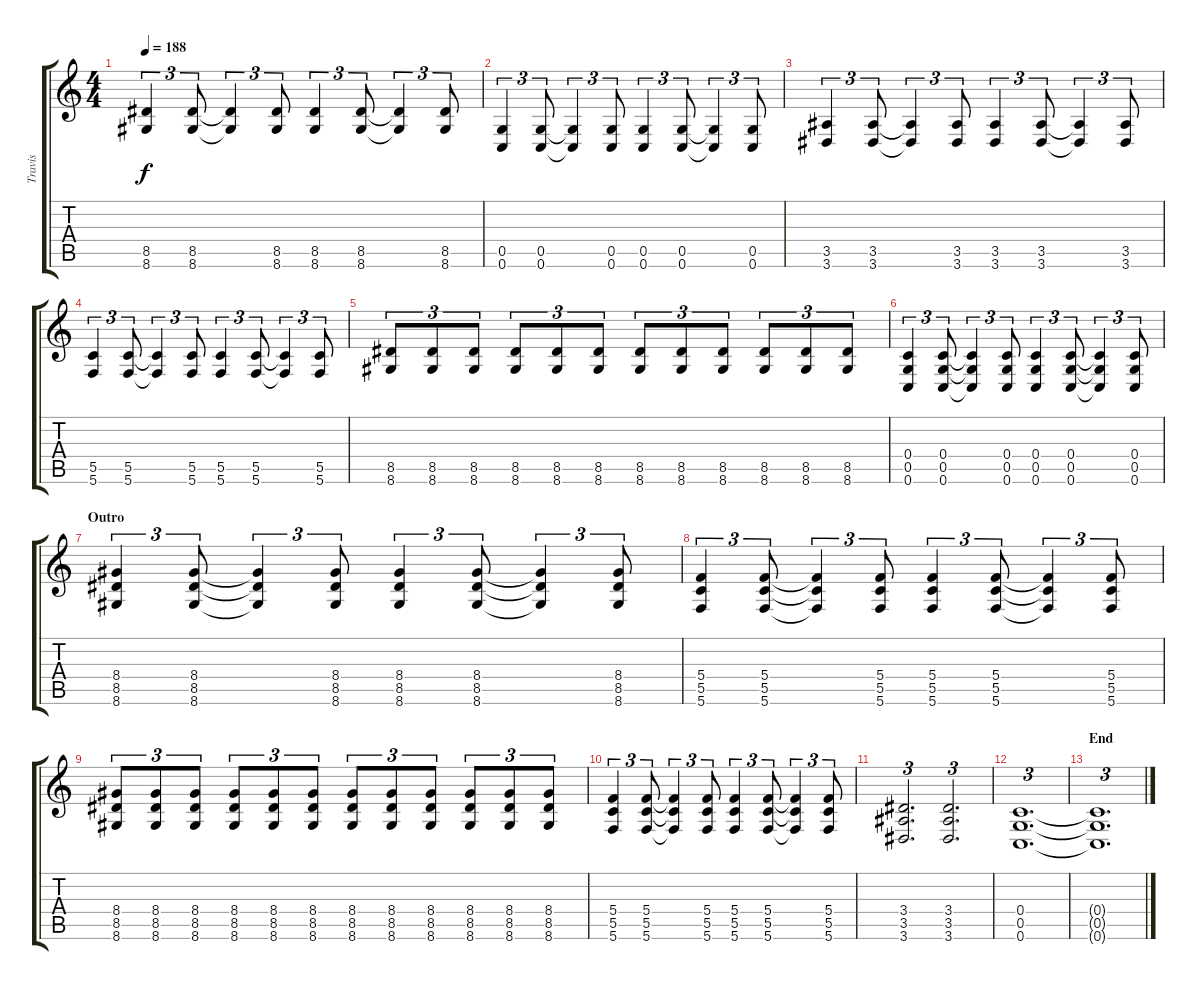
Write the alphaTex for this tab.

\track ("Travis" "Travis") {instrument distortionguitar}
\staff {score tabs}
\tuning (D4 A3 F3 C3 G2 C2) {hide}
\ts (4 4)
\tempo 188
\clef g2
\ks c
(8.5 8.6).4{tu (3 2) dy f} (8.5 8.6).8{tu (3 2)} (8.5{t} 8.6{t}).4{tu (3 2)} (8.5 8.6).8{tu (3 2)} (8.5 8.6).4{tu (3 2)} (8.5 8.6).8{tu (3 2)} (8.5{t} 8.6{t}).4{tu (3 2)} (8.5 8.6).8{tu (3 2)} |
(0.5 0.6).4{tu (3 2)} (0.5 0.6).8{tu (3 2)} (0.5{t} 0.6{t}).4{tu (3 2)} (0.5 0.6).8{tu (3 2)} (0.5 0.6).4{tu (3 2)} (0.5 0.6).8{tu (3 2)} (0.5{t} 0.6{t}).4{tu (3 2)} (0.5 0.6).8{tu (3 2)} |
(3.5 3.6).4{tu (3 2)} (3.5 3.6).8{tu (3 2)} (3.5{t} 3.6{t}).4{tu (3 2)} (3.5 3.6).8{tu (3 2)} (3.5 3.6).4{tu (3 2)} (3.5 3.6).8{tu (3 2)} (3.5{t} 3.6{t}).4{tu (3 2)} (3.5 3.6).8{tu (3 2)} |
(5.5 5.6).4{tu (3 2)} (5.5 5.6).8{tu (3 2)} (5.5{t} 5.6{t}).4{tu (3 2)} (5.5 5.6).8{tu (3 2)} (5.5 5.6).4{tu (3 2)} (5.5 5.6).8{tu (3 2)} (5.5{t} 5.6{t}).4{tu (3 2)} (5.5 5.6).8{tu (3 2)} |
(8.5 8.6).8{tu (3 2)} (8.5 8.6).8{tu (3 2)} (8.5 8.6).8{tu (3 2)} (8.5 8.6).8{tu (3 2)} (8.5 8.6).8{tu (3 2)} (8.5 8.6).8{tu (3 2)} (8.5 8.6).8{tu (3 2)} (8.5 8.6).8{tu (3 2)} (8.5 8.6).8{tu (3 2)} (8.5 8.6).8{tu (3 2)} (8.5 8.6).8{tu (3 2)} (8.5 8.6).8{tu (3 2)} |
(0.4 0.5 0.6).4{tu (3 2)} (0.4 0.5 0.6).8{tu (3 2)} (0.4{t} 0.5{t} 0.6{t}).4{tu (3 2)} (0.4 0.5 0.6).8{tu (3 2)} (0.4 0.5 0.6).4{tu (3 2)} (0.4 0.5 0.6).8{tu (3 2)} (0.4{t} 0.5{t} 0.6{t}).4{tu (3 2)} (0.4 0.5 0.6).8{tu (3 2)} |
\section ("" "Outro")
(8.4 8.5 8.6).4{tu (3 2)} (8.4 8.5 8.6).8{tu (3 2)} (8.4{t} 8.5{t} 8.6{t}).4{tu (3 2)} (8.4 8.5 8.6).8{tu (3 2)} (8.4 8.5 8.6).4{tu (3 2)} (8.4 8.5 8.6).8{tu (3 2)} (8.4{t} 8.5{t} 8.6{t}).4{tu (3 2)} (8.4 8.5 8.6).8{tu (3 2)} |
(5.4 5.5 5.6).4{tu (3 2)} (5.4 5.5 5.6).8{tu (3 2)} (5.4{t} 5.5{t} 5.6{t}).4{tu (3 2)} (5.4 5.5 5.6).8{tu (3 2)} (5.4 5.5 5.6).4{tu (3 2)} (5.4 5.5 5.6).8{tu (3 2)} (5.4{t} 5.5{t} 5.6{t}).4{tu (3 2)} (5.4 5.5 5.6).8{tu (3 2)} |
(8.4 8.5 8.6).8{tu (3 2)} (8.4 8.5 8.6).8{tu (3 2)} (8.4 8.5 8.6).8{tu (3 2)} (8.4 8.5 8.6).8{tu (3 2)} (8.4 8.5 8.6).8{tu (3 2)} (8.4 8.5 8.6).8{tu (3 2)} (8.4 8.5 8.6).8{tu (3 2)} (8.4 8.5 8.6).8{tu (3 2)} (8.4 8.5 8.6).8{tu (3 2)} (8.4 8.5 8.6).8{tu (3 2)} (8.4 8.5 8.6).8{tu (3 2)} (8.4 8.5 8.6).8{tu (3 2)} |
(5.4 5.5 5.6).4{tu (3 2)} (5.4 5.5 5.6).8{tu (3 2)} (5.4{t} 5.5{t} 5.6{t}).4{tu (3 2)} (5.4 5.5 5.6).8{tu (3 2)} (5.4 5.5 5.6).4{tu (3 2)} (5.4 5.5 5.6).8{tu (3 2)} (5.4{t} 5.5{t} 5.6{t}).4{tu (3 2)} (5.4 5.5 5.6).8{tu (3 2)} |
(3.4 3.5 3.6).2{d tu (3 2)} (3.4 3.5 3.6).2{d tu (3 2)} |
(0.4 0.5 0.6).1{d tu (3 2)} |
\section ("" "End")
(0.4{t} 0.5{t} 0.6{t}).1{d tu (3 2)}
